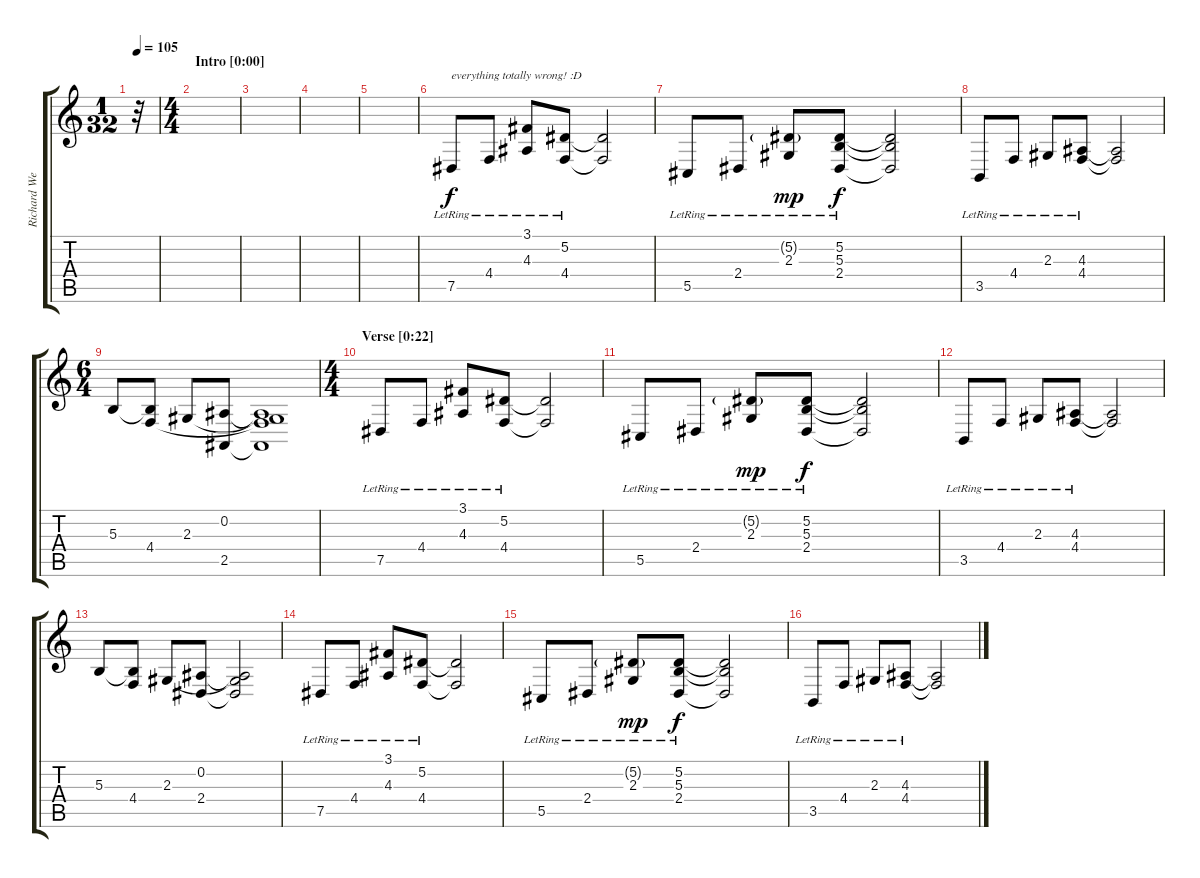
\track ("Richard West" "Richard We") {instrument brightacousticpiano}
\staff {score tabs}
\tuning (Eb4 Bb3 Gb3 Db3 Ab2 Eb2) {hide}
\ts (1 32)
\tempo 105
\clef g2
\ks c
r.32{dy f instrument brightacousticpiano} |
\ts (4 4)
\section ("" "Intro [0:00]")
|
|
|
|
\section ("" "")
7.5{lr}.8{txt "everything totally wrong! :D"} 4.4{lr}.8 (3.1{lr} 4.3{lr}).8 (5.2{lr} 4.4{lr}).8 (5.2{t} 4.4{t}).2 |
5.5{lr}.8 2.4{lr}.8 (5.2{g lr} 2.3{lr}).8{dy mp} (5.2{lr} 5.3{lr} 2.4{lr}).8{dy f} (5.2{t} 5.3{t} 2.4{t}).2 |
3.5{lr}.8 4.4{lr}.8 2.3{lr}.8 (4.3{lr} 4.4{lr}).8 (4.3{t} 4.4{t}).2 |
\ts (6 4)
5.3.8 (5.3{t} 4.4).8 2.3.8 (0.2 2.5).8 (0.2{t} 2.3{t} 4.4{t} 2.5{t}).1 |
\ts (4 4)
\section ("" "Verse [0:22]")
7.5{lr}.8 4.4{lr}.8 (3.1{lr} 4.3{lr}).8 (5.2{lr} 4.4{lr}).8 (5.2{t} 4.4{t}).2 |
5.5{lr}.8 2.4{lr}.8 (5.2{g lr} 2.3{lr}).8{dy mp} (5.2{lr} 5.3{lr} 2.4{lr}).8{dy f} (5.2{t} 5.3{t} 2.4{t}).2 |
3.5{lr}.8 4.4{lr}.8 2.3{lr}.8 (4.3{lr} 4.4{lr}).8 (4.3{t} 4.4{t}).2 |
5.3.8 (5.3{t} 4.4).8 2.3.8 (0.2 2.4).8 (0.2{t} 2.3{t} 2.4{t}).2 |
\section ("" "")
7.5{lr}.8 4.4{lr}.8 (3.1{lr} 4.3{lr}).8 (5.2{lr} 4.4{lr}).8 (5.2{t} 4.4{t}).2 |
5.5{lr}.8 2.4{lr}.8 (5.2{g lr} 2.3{lr}).8{dy mp} (5.2{lr} 5.3{lr} 2.4{lr}).8{dy f} (5.2{t} 5.3{t} 2.4{t}).2 |
3.5{lr}.8 4.4{lr}.8 2.3{lr}.8 (4.3{lr} 4.4{lr}).8 (4.3{t} 4.4{t}).2
